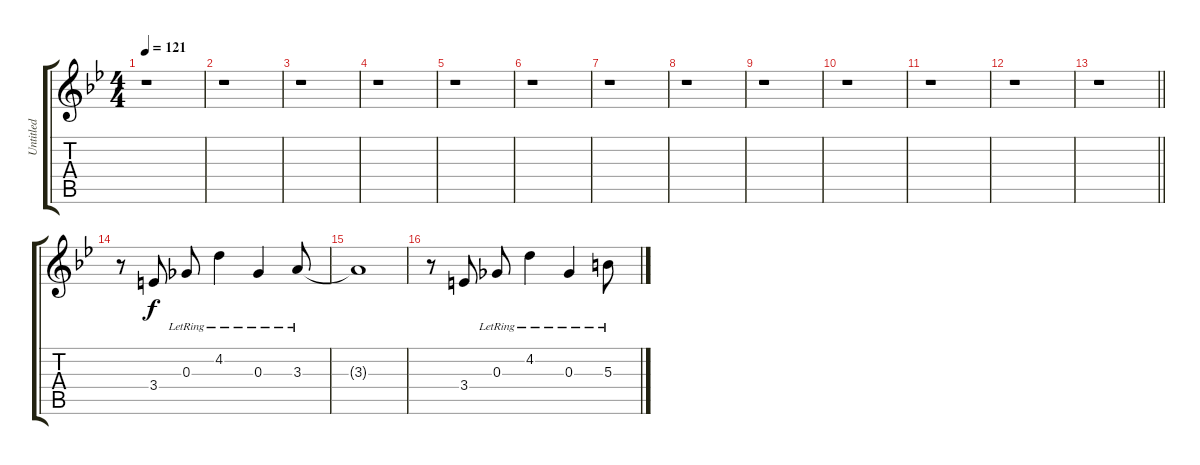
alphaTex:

\track ("Untitled" "Untitled") {instrument electricguitarjazz}
\staff {score tabs}
\tuning (Eb4 Bb3 Gb3 Db3 Ab2 Db2) {hide}
\ts (4 4)
\tempo 121
\clef g2
\ks bb
r.1{dy f} |
r.1 |
r.1 |
r.1 |
r.1 |
r.1 |
r.1 |
r.1 |
r.1 |
r.1 |
r.1 |
r.1 |
\barLineRight lightlight
r.1 |
r.8 3.4.8 0.3{lr}.8 4.2{lr}.4 0.3{lr}.4 3.3{lr}.8 |
3.3{t}.1 |
r.8 3.4.8 0.3{lr}.8 4.2{lr}.4 0.3{lr}.4 5.3{lr}.8
